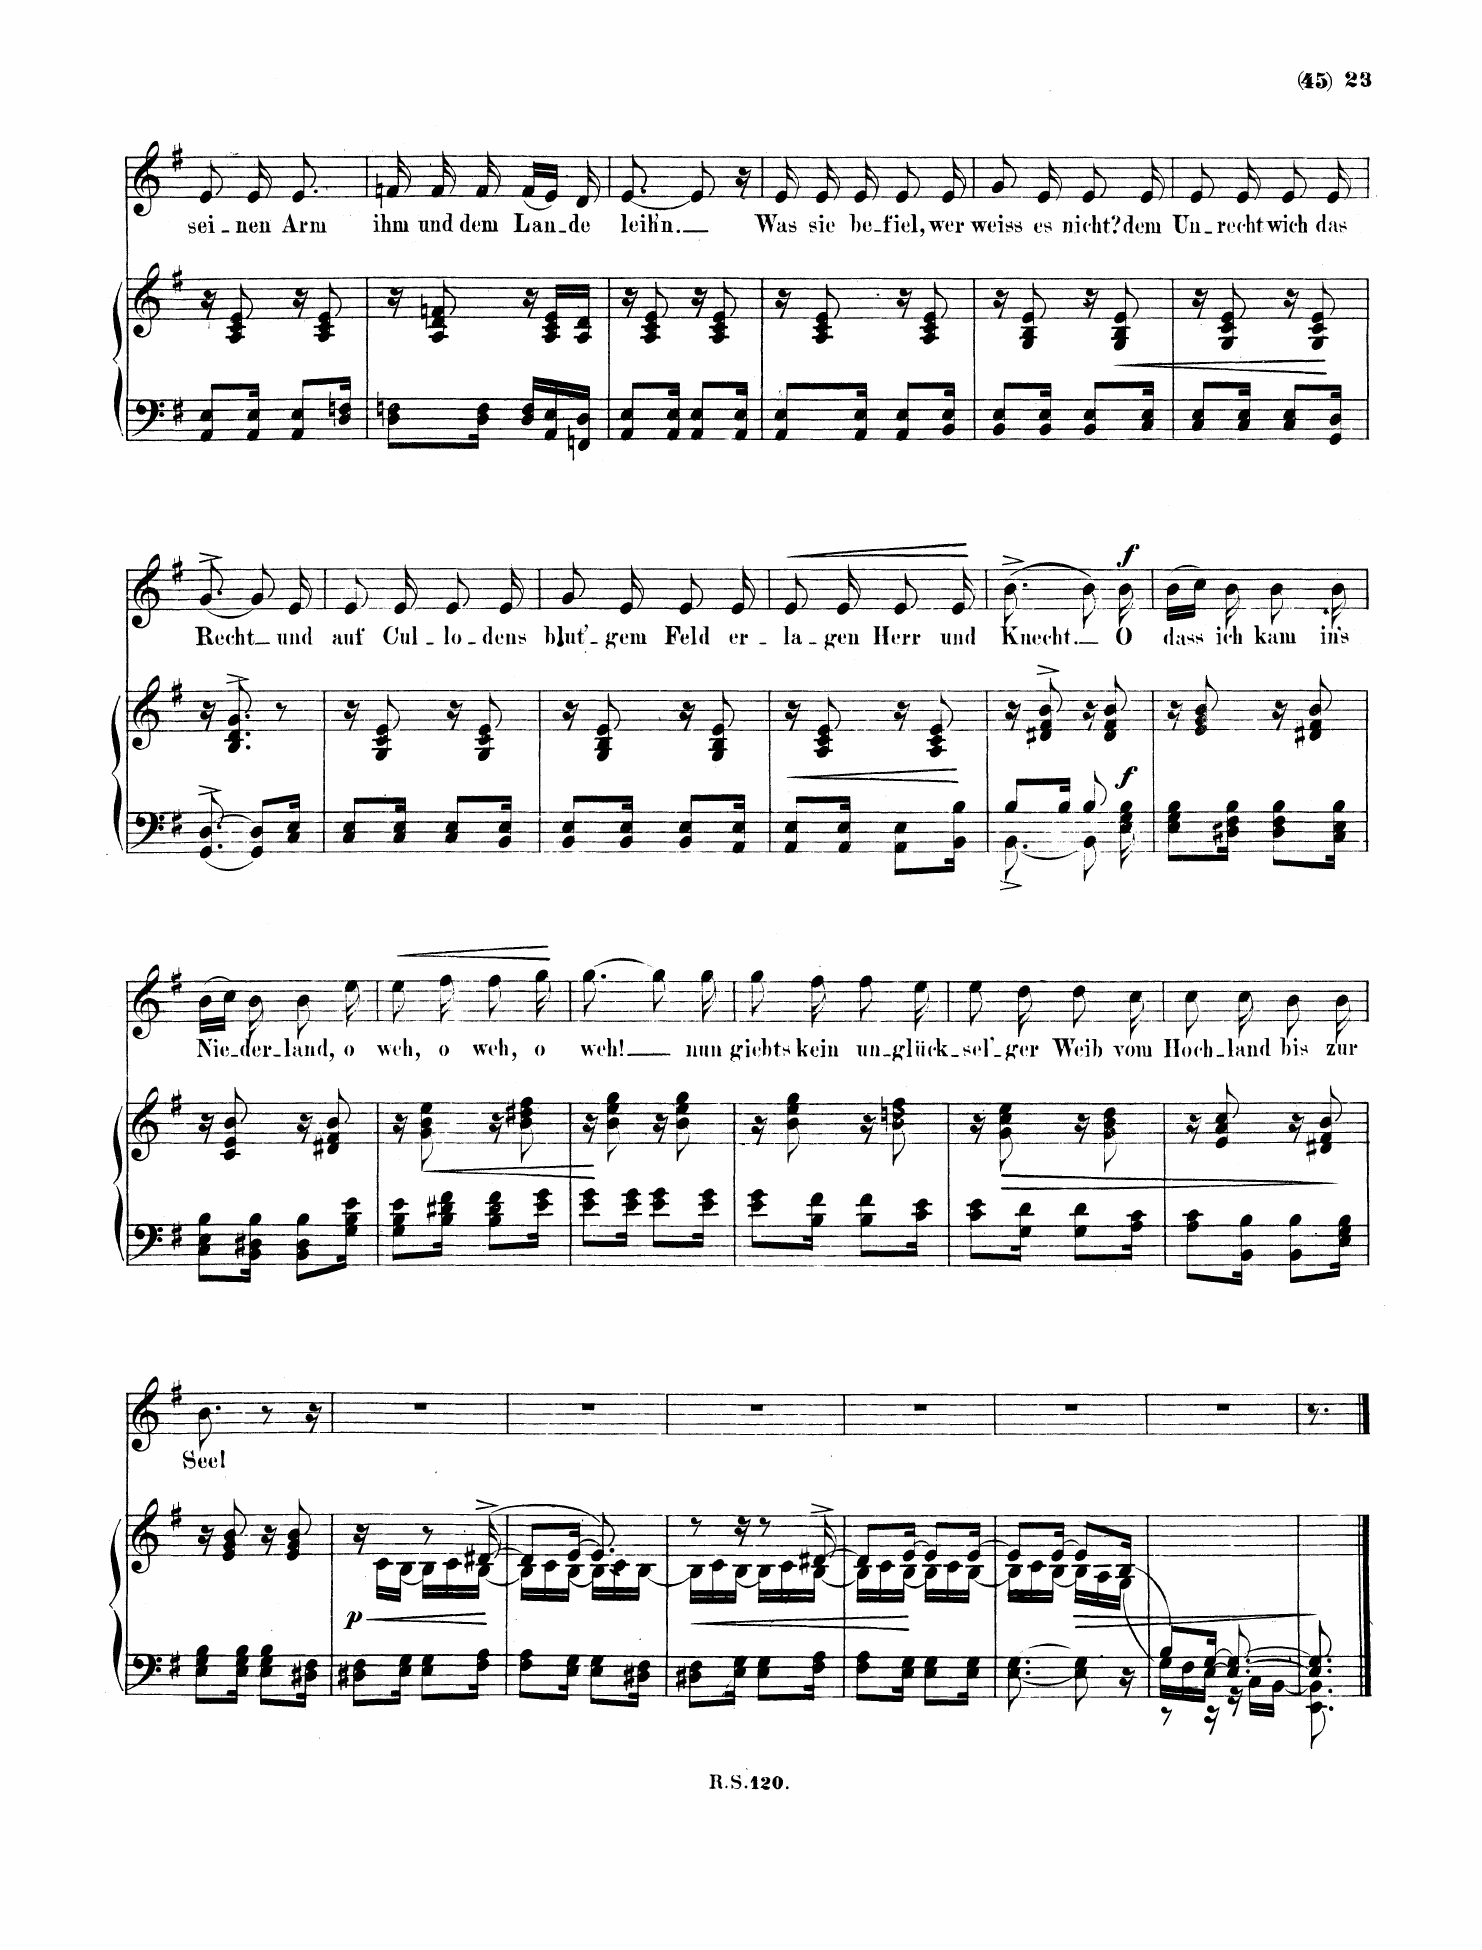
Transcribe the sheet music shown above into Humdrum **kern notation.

**kern	**kern	**dynam	**kern	**text	**dynam
*part2	*part2	*part2	*part1	*part1	*part1
*staff3	*staff2	*staff2/3	*staff1	*staff1	*staff1
*I"Piano	*	*	*I"Voice	*	*
*I'Pno	*	*	*	*	*
*clefF4	*clefG2	*	*clefG2	*	*
*k[f#]	*k[f#]	*	*k[f#]	*	*
*M6/16	*M6/16	*	*M6/16	*	*
=49	=49	=49	=49	=49	=49
8AA/ 8E/L	16r	.	8e/	sei-	.
.	8A/ 8c/ 8e/	.	.	.	.
16AA/ 16E/Jk	.	.	16e/	-nen	.
8AA/ 8E/L	16r	.	8.e/	Arm	.
.	8A/ 8c/ 8e/	.	.	.	.
16D/ 16Fn/Jk	.	.	.	.	.
=50	=50	=50	=50	=50	=50
8D\ 8Fn\L	16r	.	16fn/	ihm	.
.	8A/ 8d/ 8fn/	.	16f/	und	.
16D\ 16F\Jk	.	.	16f/	dem	.
16D/ 16F/LL	16r	.	(16f/LL	Lan-	.
16AA/ 16E/	16A/ 16c/ 16e/LL	.	16e/JJ)	.	.
16FFn/ 16D/JJ	16A/ 16d/JJ	.	16d/	-de	.
=51	=51	=51	=51	=51	=51
8AA/ 8E/L	16r	.	[8.e/	leih’n.	.
.	8A/ 8c/ 8e/	.	.	.	.
16AA/ 16E/Jk	.	.	.	.	.
8AA/ 8E/L	16r	.	8e/]	.	.
.	8A/ 8c/ 8e/	.	.	.	.
16AA/ 16E/Jk	.	.	16r	.	.
=52	=52	=52	=52	=52	=52
8AA/ 8E/L	16r	.	16e/	Was	.
.	8A/ 8c/ 8e/	.	16e/	sie	.
16AA/ 16E/Jk	.	.	16e/	be-	.
8AA/ 8E/L	16r	.	8e/	-fiel,	.
.	8A/ 8c/ 8e/	.	.	.	.
16BB/ 16E/Jk	.	.	16e/	wer	.
=53	=53	=53	=53	=53	=53
8BB/ 8E/L	16r	.	8g/	weiss	.
.	8G/ 8B/ 8e/	.	.	.	.
16BB/ 16E/Jk	.	.	16e/	es	.
8BB/ 8E/L	16r	.	8e/	nicht?	.
!	!	!LO:HP:b	!	!	!
.	8G/ 8B/ 8e/	<	.	.	.
16C/ 16E/Jk	.	.	16e/	dem	.
=54	=54	=54	=54	=54	=54
8C/ 8E/L	16r	.	8e/	Un-	.
.	8G/ 8c/ 8e/	.	.	.	.
16C/ 16E/Jk	.	.	16e/	-recht	.
8C/ 8E/L	16r	.	8e/	wich	.
.	8G/ 8c/ 8e/	.	.	.	.
16GG/ 16D/Jk	.	.	16e/	das	.
.	.	[	.	.	.
=55	=55	=55	=55	=55	=55
[8.GG/^> [8.D/^>	16r	.	[8.g^>/	Recht	.
.	8.B/^> 8.d/^> 8.g/^>	.	.	.	.
8GG/] 8D/]L	.	.	8g/]	.	.
.	8r	.	.	.	.
16C/ 16E/Jk	.	.	16e/	und	.
=56	=56	=56	=56	=56	=56
8C/ 8E/L	16r	.	8e/	auf	.
.	8G/ 8c/ 8e/	.	.	.	.
16C/ 16E/Jk	.	.	16e/	Cul-	.
8C/ 8E/L	16r	.	8e/	-lo-	.
.	8G/ 8c/ 8e/	.	.	.	.
16BB/ 16E/Jk	.	.	16e/	-dens	.
=57	=57	=57	=57	=57	=57
8BB/ 8E/L	16r	.	8g/	blut’-	.
.	8G/ 8B/ 8e/	.	.	.	.
16BB/ 16E/Jk	.	.	16e/	-gem	.
8BB/ 8E/L	16r	.	8e/	Feld	.
.	8G/ 8B/ 8e/	.	.	.	.
16AA/ 16E/Jk	.	.	16e/	er-	.
=58	=58	=58	=58	=58	=58
!	!	!LO:HP:b	!	!	!LO:HP:b
8AA/ 8E/L	16r	<	8e/	-la-	<
.	8A/ 8c/ 8e/	.	.	.	.
16AA/ 16E/Jk	.	.	16e/	-gen	.
8AA\ 8E\L	16r	.	8e/	Herr	.
.	8A/ 8c/ 8e/	.	.	.	.
16BB\ 16B\Jk	.	.	16e/	und	.
.	.	[	.	.	[
=59	=59	=59	=59	=59	=59
*^	*	*	*	*	*
8B/L	[8.BB^\	16r	.	[8.b^\	Knecht.	.
.	.	8d#X/^> 8f#/^> 8b/^>	.	.	.	.
16B/Jk	.	.	.	.	.	.
8B/	8BB\]	16r	.	8b\]	.	.
.	.	8d#/ 8f#/ 8b/	.	.	.	.
!	!	!	!LO:DY:a=2	!	!	!LO:DY:a
16E\ 16G\ 16B\	16ryy	.	f	16b\	O	f
*v	*v	*	*	*	*	*
=60	=60	=60	=60	=60	=60
8E\ 8G\ 8B\L	16r	.	(16b\LL	dass	.
.	8e/ 8g/ 8b/	.	16cc\JJ)	.	.
16D#X\ 16F#\ 16B\Jk	.	.	16b\	ich	.
8D#\ 8F#\ 8B\L	16r	.	8b\	kam	.
.	8d#X/ 8f#/ 8b/	.	.	.	.
16C\ 16E\ 16B\Jk	.	.	16b\	in’s	.
=61	=61	=61	=61	=61	=61
8C\ 8E\ 8B\L	16r	.	(16b\LL	Nie-	.
.	8c/ 8e/ 8b/	.	16cc\JJ)	.	.
16BB\ 16D#X\ 16B\Jk	.	.	16b\	-der-	.
8BB\ 8D#\ 8B\L	16r	.	8b\	-land,	.
.	8d#X/ 8f#/ 8b/	.	.	.	.
16G\ 16B\ 16e\Jk	.	.	16ee\	o	.
=62	=62	=62	=62	=62	=62
!	!	!LO:HP:b	!	!	!LO:HP:b
8G\ 8B\ 8e\L	16r	<	8ee\	weh,	<
.	8g\ 8b\ 8ee\	.	.	.	.
16B\ 16d#X\ 16f#\Jk	.	.	16ff#\	o	.
8B\ 8d#\ 8f#\L	16r	.	8ff#\	weh,	.
.	8b\ 8dd#X\ 8ff#\	.	.	.	.
16e\ 16g\Jk	.	.	16gg\	o	.
.	.	.	.	.	[
=63	=63	=63	=63	=63	=63
8e\ 8g\L	16r	.	[8.gg\	weh!	.
.	8b\ 8ee\ 8gg\	[	.	.	.
16e\ 16g\Jk	.	.	.	.	.
8e\ 8g\L	16r	.	8gg\]	.	.
.	8b\ 8ee\ 8gg\	.	.	.	.
16e\ 16g\Jk	.	.	16gg\	nun	.
=64	=64	=64	=64	=64	=64
8e\ 8g\L	16r	.	8gg\	gibt’s	.
.	8b\ 8ee\ 8gg\	.	.	.	.
16B\ 16f#\Jk	.	.	16ff#\	kein	.
8B\ 8f#\L	16r	.	8ff#\	un-	.
.	8b\ 8ddn\ 8ff#\	.	.	.	.
16c\ 16e\Jk	.	.	16ee\	-glück-	.
=65	=65	=65	=65	=65	=65
8c\ 8e\L	16r	.	8ee\	-sel’-	.
!	!	!LO:HP:b	!	!	!
.	8g\ 8cc\ 8ee\	>	.	.	.
16G\ 16d\Jk	.	.	16dd\	-ger	.
8G\ 8d\L	16r	.	8dd\	Weib	.
.	8g\ 8b\ 8dd\	.	.	.	.
16A\ 16c\Jk	.	.	16cc\	vom	.
=66	=66	=66	=66	=66	=66
8A\ 8c\L	16r	.	8cc\	Hoch-	.
.	8e/ 8a/ 8cc/	.	.	.	.
16BB\ 16B\Jk	.	.	16cc\	-land	.
8BB\ 8B\L	16r	.	8b\	bis	.
.	8d#X/ 8f#/ 8b/	.	.	.	.
16E\ 16G\ 16B\Jk	.	.	16b\	zur	.
.	.	]	.	.	.
=67	=67	=67	=67	=67	=67
8E\ 8G\ 8B\L	16r	.	8.b\	See!	.
.	8e/ 8g/ 8b/	.	.	.	.
16E\ 16G\ 16B\Jk	.	.	.	.	.
8E\ 8G\ 8B\L	16r	.	8r	.	.
.	8e/ 8g/ 8b/	.	.	.	.
16D#X\ 16F#\Jk	.	.	16r	.	.
=68	=68	=68	=68	=68	=68
!	!	!LO:HP:b	!	!	!
*	*^	*	*	*	*
!	!	!	!LO:DY:n=1:b	!	!	!
8D#X\ 8F#\L	16r	8.ryy	< p	4.r	.	.
.	16c\LL	.	.	.	.	.
16E\ 16G\Jk	[16B\JJ	.	.	.	.	.
8E\ 8G\L	8r	16B\LL]	.	.	.	.
.	.	16c\	.	.	.	.
16F#\ 16A\Jk	([16d#X^/	[16B\JJ	.	.	.	.
*	*v	*v	*	*	*	*
.	.	[	.	.	.
=69	=69	=69	=69	=69	=69
*	*^	*	*	*	*
8F#\ 8A\L	8d#/L]	16B\LL]	.	4.r	.	.
.	.	16c\	.	.	.	.
16E\ 16G\Jk	[16e/Jk	[16B\JJ	.	.	.	.
8E\ 8G\L	8.e/])	16B\LL]	.	.	.	.
.	.	16c\	.	.	.	.
16D#X\ 16F#\Jk	.	[16B\JJ	.	.	.	.
=70	=70	=70	=70	=70	=70	=70
!	!	!	!LO:HP:b	!	!	!
8D#X\ 8F#\L	8r	16B\LL]	<	4.r	.	.
.	.	16c\	.	.	.	.
16E\ 16G\Jk	16r	[16B\JJ	.	.	.	.
8E\ 8G\L	8r	16B\LL]	.	.	.	.
.	.	16c\	.	.	.	.
16F#\ 16A\Jk	[16d#X^/	[16B\JJ	.	.	.	.
=71	=71	=71	=71	=71	=71	=71
8F#\ 8A\L	8d#/L]	16B\LL]	.	4.r	.	.
.	.	16c\	.	.	.	.
16E\ 16G\Jk	[16e/Jk	[16B\JJ	.	.	.	.
8E\ 8G\L	8e/L]	16B\LL]	[	.	.	.
.	.	16c\	.	.	.	.
16E\ 16G\Jk	[16e/Jk	[16B\JJ	.	.	.	.
=72	=72	=72	=72	=72	=72	=72
[8.E\ [8.G\	8e/L]	16B\LL]	.	4.r	.	.
.	.	16c\	.	.	.	.
.	[16e/Jk	[16B\JJ	.	.	.	.
!	!	!	!LO:HP:b	!	!	!
8E\] 8G\]	8e/L]	16B\LL]	>	.	.	.
.	.	16A\	.	.	.	.
16r	[16B/Jk	[16G\JJ	.	.	.	.
*	*v	*v	*	*	*	*
=73	=73	=73	=73	=73	=73
*^	*	*	*	*	*
*	*^	*	*	*	*	*
8B/L]	16G\LL]	8r	8.ryy	.	4.r	.	.
.	16F#\	.	.	.	.	.	.
[16G/Jk	[>16E\JJ	16r	.	.	.	.	.
8.E/_ 8.G/_	8.ryy	16r	8.ryy	.	.	.	.
.	.	16C\LL	.	.	.	.	.
.	.	[<16BB\JJ	.	.	.	.	.
*	*v	*v	*	*	*	*	*
=74	=74	=74	=74	=74	=74	=74
8.E/] 8.G/]	8.EE\ 8.BB\]	8.ryy	.	8.r	.	.
*v	*v	*	*	*	*	*
.	.	]	.	.	.
==	==	==	==	==	==
*-	*-	*-	*-	*-	*-
